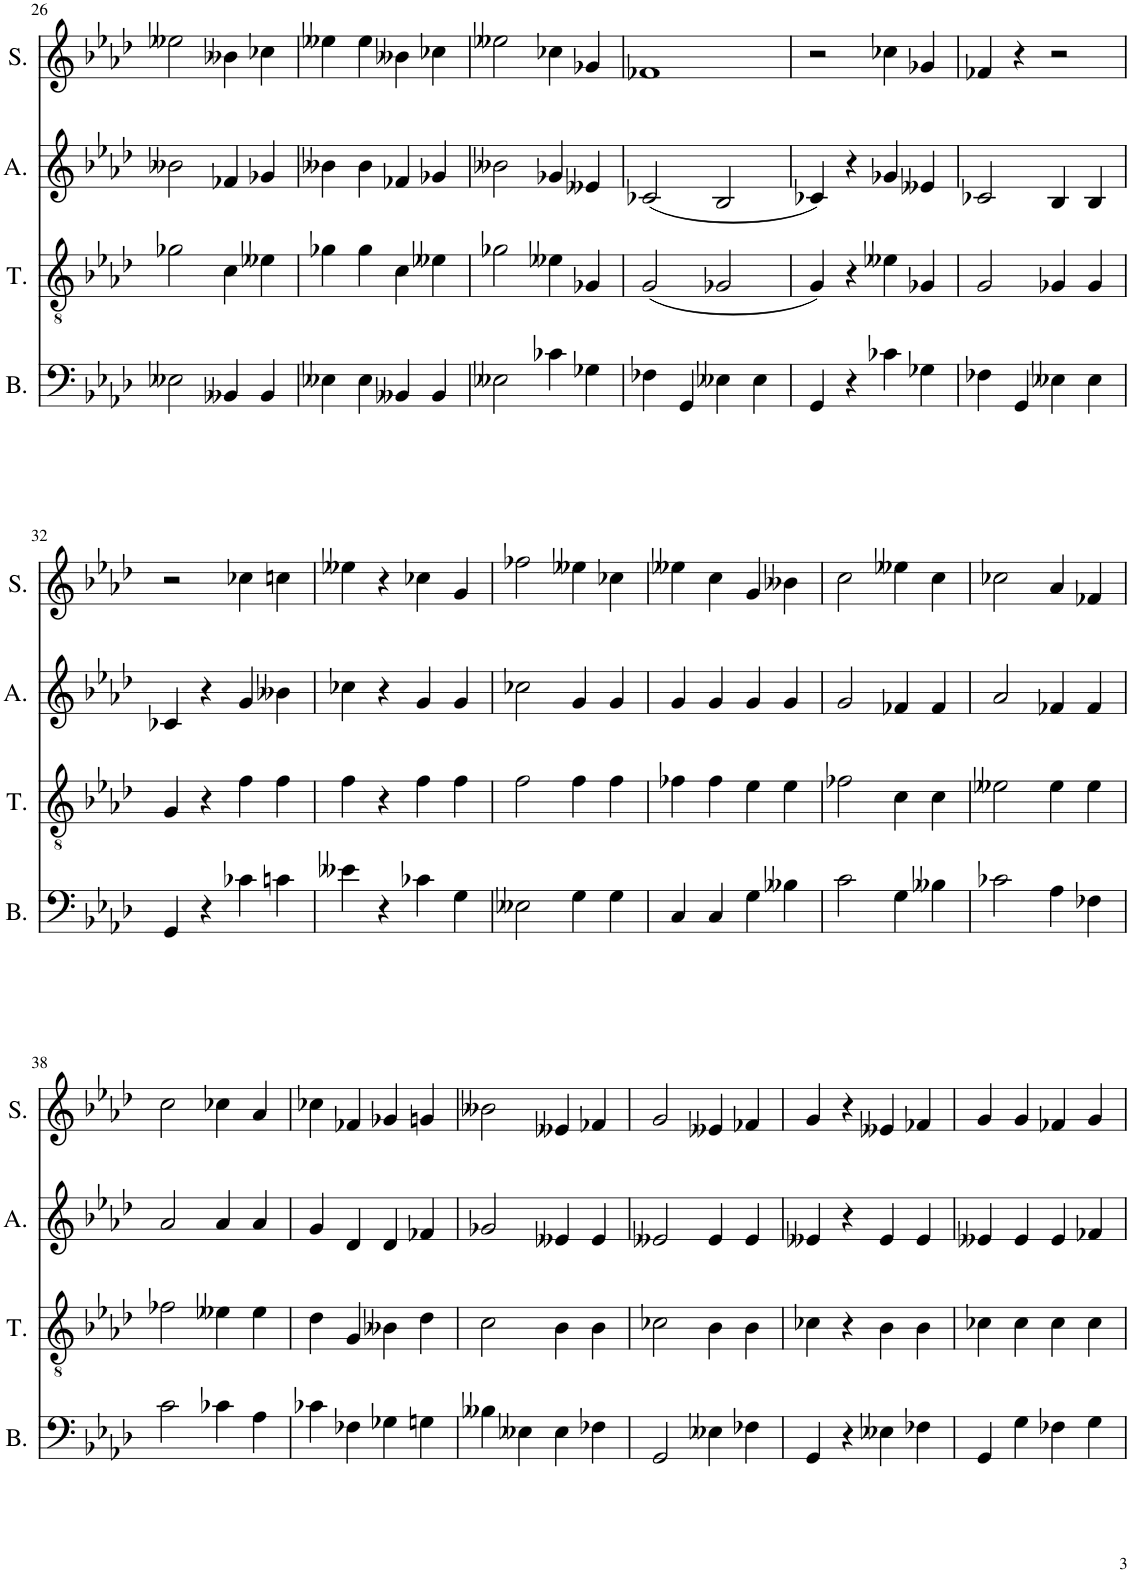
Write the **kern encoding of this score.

**kern	**kern	**kern	**kern
*part4	*part3	*part2	*part1
*staff4	*staff3	*staff2	*staff1
*I"Bass	*I"Tenor	*I"Alt	*I"Sopran
*I'B.	*I'T.	*I'A.	*I'S.
!!LO:PB:g=z
*clefF4	*clefGv2	*clefG2	*clefG2
*k[b-e-a-d-]	*k[b-e-a-d-]	*k[b-e-a-d-]	*k[b-e-a-d-]
*M4/4	*M4/4	*M4/4	*M4/4
=26	=26	=26	=26
2E--X\	2g-X\	2b--X\	2ee--X\
4BB--X/	4c\	4f-X/	4b--X\
4BB--/	4e--X\	4g-X/	4cc-X\
=27	=27	=27	=27
4E--X\	4g-X\	4b--X\	4ee--X\
4E--\	4g-\	4b--\	4ee--\
4BB--X/	4c\	4f-X/	4b--X\
4BB--/	4e--X\	4g-X/	4cc-X\
=28	=28	=28	=28
2E--X\	2g-X\	2b--X\	2ee--X\
4c-X\	4e--X\	4g-X/	4cc-X\
4G-X\	4G-X/	4e--X/	4g-X/
=29	=29	=29	=29
4F-X\	(2G/	(2c-X/	1f-X
4GG/	.	.	.
4E--X\	2G-X/	2B-/	.
4E--\	.	.	.
=30	=30	=30	=30
4GG/	4G/)	4c-X/)	2r
4r	4r	4r	.
4c-X\	4e--X\	4g-X/	4cc-X\
4G-X\	4G-X/	4e--X/	4g-X/
=31	=31	=31	=31
4F-X\	2G/	2c-X/	4f-X/
4GG/	.	.	4r
4E--X\	4G-X/	4B-/	2r
4E--\	4G-/	4B-/	.
!!LO:LB:g=z
=32	=32	=32	=32
4GG/	4G/	4c-X/	2r
4r	4r	4r	.
4c-X\	4f\	4g/	4cc-X\
4cn\	4f\	4b--X\	4ccn\
=33	=33	=33	=33
4e--X\	4f\	4cc-X\	4ee--X\
4r	4r	4r	4r
4c-X\	4f\	4g/	4cc-X\
4G\	4f\	4g/	4g/
=34	=34	=34	=34
2E--X\	2f\	2cc-X\	2ff-X\
4G\	4f\	4g/	4ee--X\
4G\	4f\	4g/	4cc-X\
=35	=35	=35	=35
4C/	4f-X\	4g/	4ee--X\
4C/	4f-\	4g/	4cc\
4G\	4e-\	4g/	4g/
4B--X\	4e-\	4g/	4b--X\
=36	=36	=36	=36
2c\	2f-X\	2g/	2cc\
4G\	4c\	4f-X/	4ee--X\
4B--X\	4c\	4f-/	4cc\
=37	=37	=37	=37
2c-X\	2e--X\	2a-/	2cc-X\
4A-\	4e--\	4f-X/	4a-/
4F-X\	4e--\	4f-/	4f-X/
!!LO:LB:g=z
=38	=38	=38	=38
2c\	2f-X\	2a-/	2cc\
4c-X\	4e--X\	4a-/	4cc-X\
4A-\	4e--\	4a-/	4a-/
=39	=39	=39	=39
4c-X\	4d-\	4g/	4cc-X\
4F-X\	4G/	4d-/	4f-X/
4G-X\	4B--X\	4d-/	4g-X/
4Gn\	4d-\	4f-X/	4gn/
=40	=40	=40	=40
4B--X\	2c\	2g-X/	2b--X\
4E--X\	.	.	.
4E--\	4B-\	4e--X/	4e--X/
4F-X\	4B-\	4e--/	4f-X/
=41	=41	=41	=41
2GG/	2c-X\	2e--X/	2g/
4E--X\	4B-\	4e--/	4e--X/
4F-X\	4B-\	4e--/	4f-X/
=42	=42	=42	=42
4GG/	4c-X\	4e--X/	4g/
4r	4r	4r	4r
4E--X\	4B-\	4e--/	4e--X/
4F-X\	4B-\	4e--/	4f-X/
=43	=43	=43	=43
4GG/	4c-X\	4e--X/	4g/
4G\	4c-\	4e--/	4g/
4F-X\	4c-\	4e--/	4f-X/
4G\	4c-\	4f-X/	4g/
=	=	=	=
*-	*-	*-	*-
